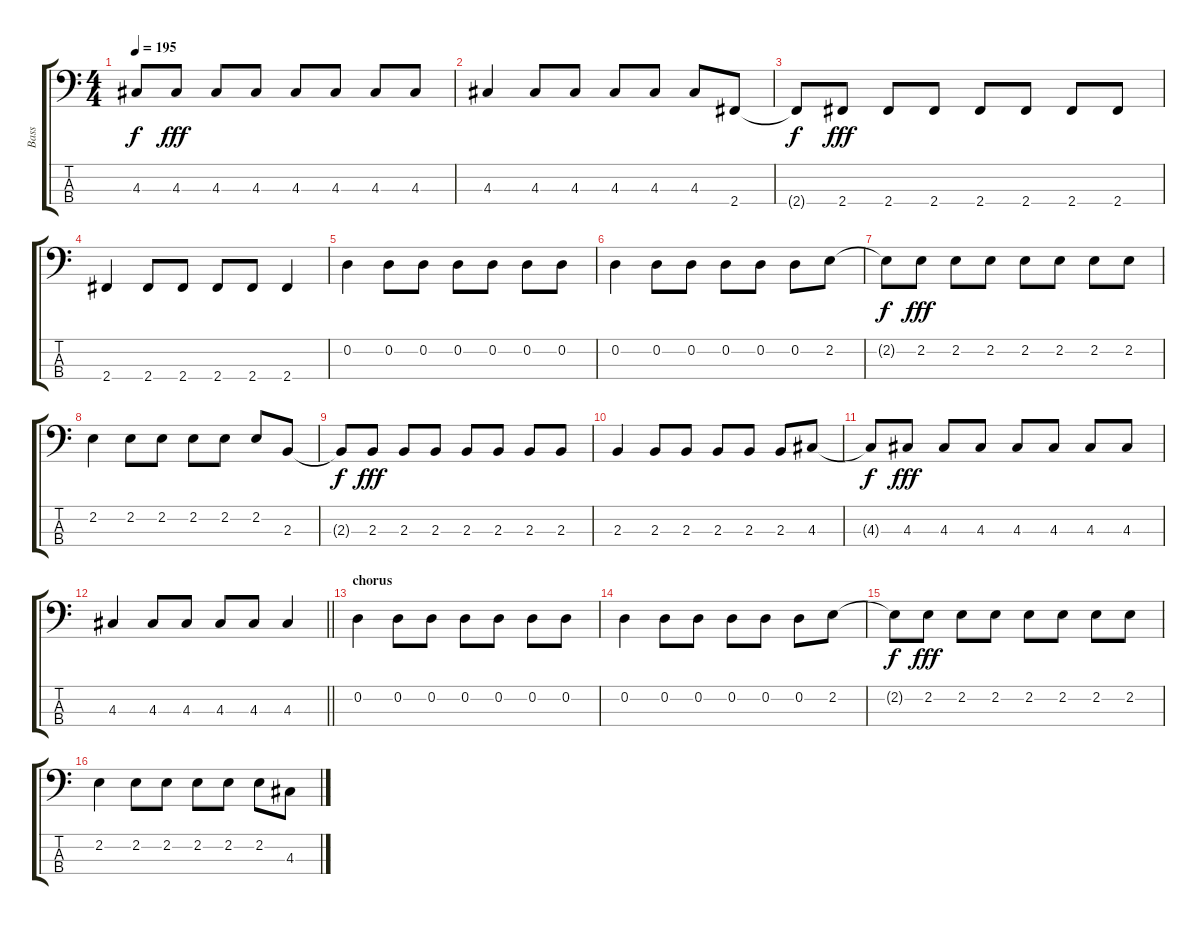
\track ("Bass" "Bass") {instrument electricbassfinger}
\staff {score tabs}
\tuning (G2 D2 A1 E1) {hide}
\ts (4 4)
\tempo 195
\clef f4
\ks c
4.3{t}.8{dy f} 4.3.8{dy fff} 4.3.8 4.3.8 4.3.8 4.3.8 4.3.8 4.3.8 |
4.3.4 4.3.8 4.3.8 4.3.8 4.3.8 4.3.8 2.4.8 |
2.4{t}.8{dy f} 2.4.8{dy fff} 2.4.8 2.4.8 2.4.8 2.4.8 2.4.8 2.4.8 |
2.4.4 2.4.8 2.4.8 2.4.8 2.4.8 2.4.4 |
0.2.4 0.2.8 0.2.8 0.2.8 0.2.8 0.2.8 0.2.8 |
0.2.4 0.2.8 0.2.8 0.2.8 0.2.8 0.2.8 2.2.8 |
2.2{t}.8{dy f} 2.2.8{dy fff} 2.2.8 2.2.8 2.2.8 2.2.8 2.2.8 2.2.8 |
2.2.4 2.2.8 2.2.8 2.2.8 2.2.8 2.2.8 2.3.8 |
2.3{t}.8{dy f} 2.3.8{dy fff} 2.3.8 2.3.8 2.3.8 2.3.8 2.3.8 2.3.8 |
2.3.4 2.3.8 2.3.8 2.3.8 2.3.8 2.3.8 4.3.8 |
4.3{t}.8{dy f} 4.3.8{dy fff} 4.3.8 4.3.8 4.3.8 4.3.8 4.3.8 4.3.8 |
\barLineRight lightlight
4.3.4 4.3.8 4.3.8 4.3.8 4.3.8 4.3.4 |
\section ("" "chorus")
0.2.4 0.2.8 0.2.8 0.2.8 0.2.8 0.2.8 0.2.8 |
0.2.4 0.2.8 0.2.8 0.2.8 0.2.8 0.2.8 2.2.8 |
2.2{t}.8{dy f} 2.2.8{dy fff} 2.2.8 2.2.8 2.2.8 2.2.8 2.2.8 2.2.8 |
2.2.4 2.2.8 2.2.8 2.2.8 2.2.8 2.2.8 4.3.8
